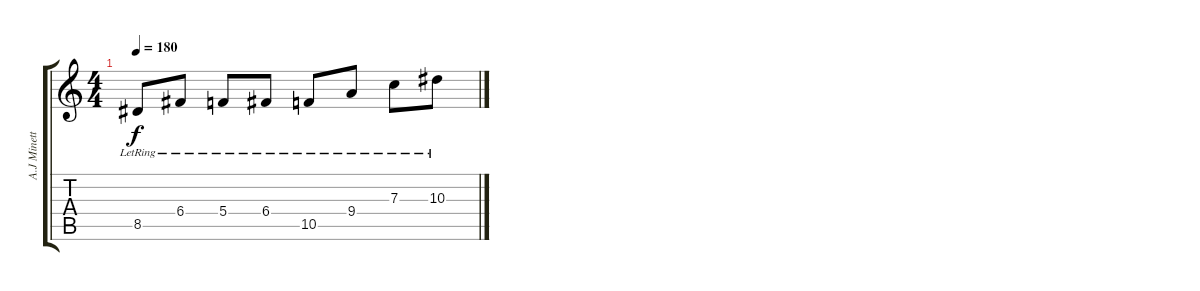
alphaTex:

\track ("A.J Minette" "A.J Minett") {instrument distortionguitar}
\staff {score tabs}
\tuning (D4 A3 F3 C3 G2 C2) {hide}
\ts (4 4)
\tempo 180
\clef g2
\ks c
8.5{lr}.8{dy f} 6.4{lr}.8 5.4{lr}.8 6.4{lr}.8 10.5{lr}.8 9.4{lr}.8 7.3{lr}.8 10.3{lr}.8
